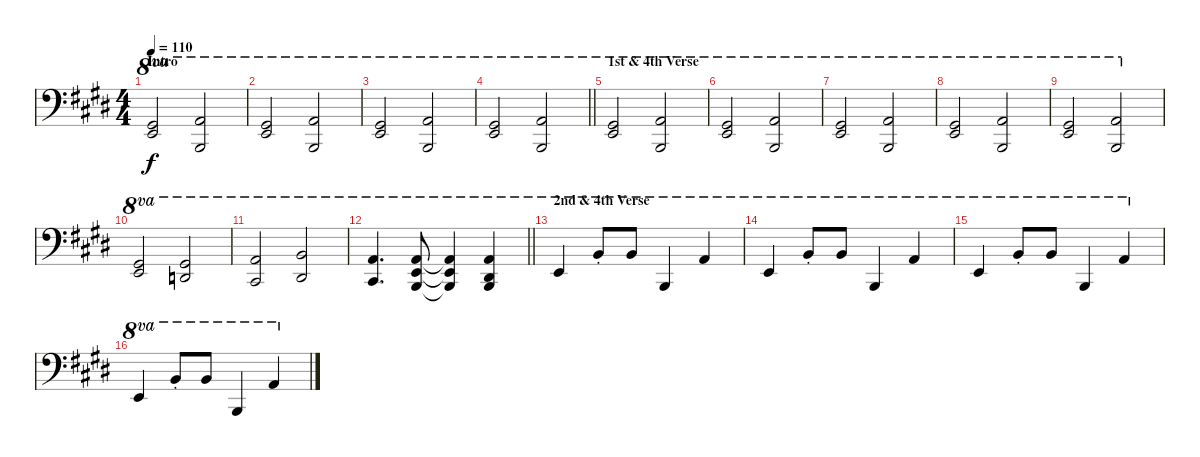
\track "" {instrument acousticgrandpiano}
\staff {score}
\tuning (G2 D2 A1 E1 B0) {hide}
\ts (4 4)
\section ("" "Intro")
\tempo 110
\clef f4
\ks e
(13.1 14.2).2{ot 8va dy f instrument acousticgrandpiano} (14.1 14.3).2{ot 8va} |
(13.1 14.2).2{ot 8va} (14.1 14.3).2{ot 8va} |
(13.1 14.2).2{ot 8va} (14.1 14.3).2{ot 8va} |
\barLineRight lightlight
(13.1 14.2).2{ot 8va} (14.1 14.3).2{ot 8va} |
\section ("" "1st & 4th Verse")
(13.1 14.2).2{ot 8va} (14.1 14.3).2{ot 8va} |
(13.1 14.2).2{ot 8va} (14.1 14.3).2{ot 8va} |
(13.1 14.2).2{ot 8va} (14.1 14.3).2{ot 8va} |
(13.1 14.2).2{ot 8va} (14.1 14.3).2{ot 8va} |
(13.1 14.2).2{ot 8va} (14.1 14.3).2{ot 8va} |
(13.1 14.2).2{ot 8va} (13.1 12.2).2{ot 8va} |
(14.1 16.3).2{ot 8va} (16.1 18.3).2{ot 8va} |
\barLineRight lightlight
(14.1 16.3).4{d ot 8va} (14.1 14.2 14.3).8{ot 8va} (14.1{t} 14.2{t} 14.3{t}).4{ot 8va} (14.1 13.2 14.3).4{ot 8va} |
\section ("" "2nd & 4th Verse")
14.2.4{ot 8va} 16.1{st}.8{ot 8va} 16.1.8{ot 8va} 14.3.4{ot 8va} 14.1.4{ot 8va} |
14.2.4{ot 8va} 16.1{st}.8{ot 8va} 16.1.8{ot 8va} 14.3.4{ot 8va} 14.1.4{ot 8va} |
14.2.4{ot 8va} 16.1{st}.8{ot 8va} 16.1.8{ot 8va} 14.3.4{ot 8va} 14.1.4{ot 8va} |
14.2.4{ot 8va} 16.1{st}.8{ot 8va} 16.1.8{ot 8va} 14.3.4{ot 8va} 14.1.4{ot 8va}
